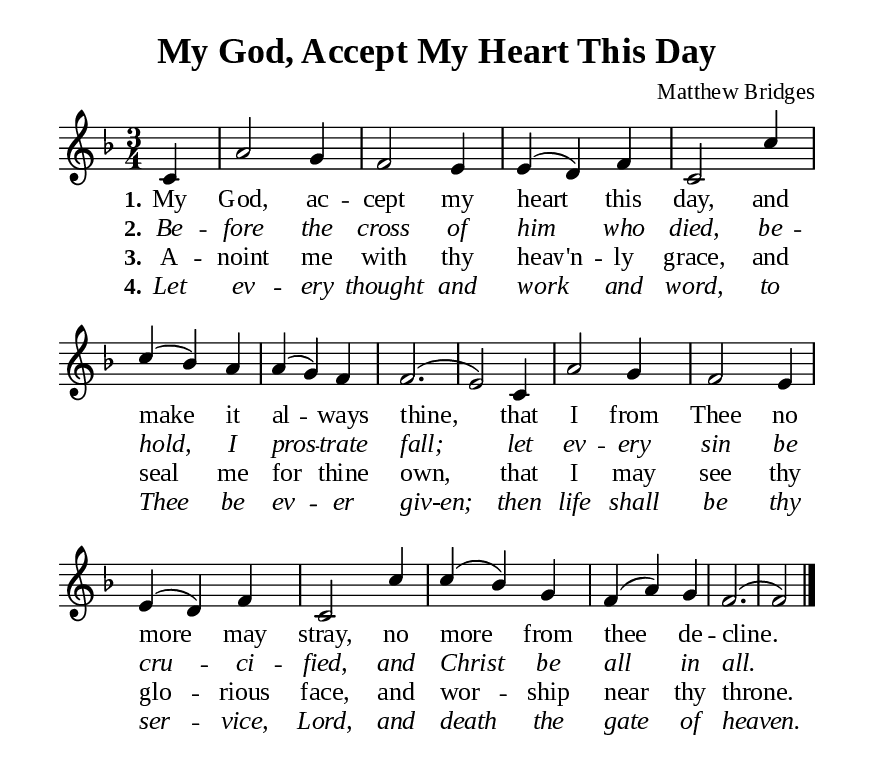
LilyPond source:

\version "2.18.2"

\header {
  title = "My God, Accept My Heart This Day"
  composer = "Matthew Bridges"
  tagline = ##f
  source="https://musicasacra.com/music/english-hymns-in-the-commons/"
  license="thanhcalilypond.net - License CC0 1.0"
}

global= {
  \key f \major
  \time 3/4
  \override Score.BarNumber.break-visibility = ##(#f #f #f)
  \override Lyrics.LyricSpace.minimum-distance = #3.0
}

\paper {
  #(set-paper-size "a5")
  top-margin = 10\mm
  bottom-margin = 5\mm
  left-margin = 10\mm
  right-margin = 10\mm
  indent = #0
  #(define fonts
	 (make-pango-font-tree "Liberation Serif"
	 		       "Liberation Serif"
			       "Liberation Serif"
			       (/ 20 20)))
  system-system-spacing = #'((basic-distance . 3) (padding . 3))
}

printItalic = \with {
  \override LyricText.font-shape = #'italic
}

% Verse music
musicVerseSoprano = \relative c' {
                    \partial 4 c4 |
  %{	01	%} a'2 g4 |
  %{	02	%} f2 e4 |
  %{	03	%} e (d) f |
  %{	04	%} c2 c'4 |
  %{	05	%} c (bes) a |
  %{	06	%} a (g) f |
  %{	07	%} f2. ( |
  %{	08	%} e2) c4 |
  %{	09	%} a'2 g4 |
  %{	10	%} f2 e4 |
  %{	11	%} e (d) f |
  %{	12	%} c2 c'4 |
  %{	13	%} c (bes) g |
  %{	14	%} f (a) g |
  %{	15	%} f2. ( |
                    f2) \bar "|."
}

% Verse lyrics
verseOne = \lyricmode {
  \set stanza = #"1."
  My God, ac -- cept my heart this day, and make it al -- ways thine,
  that I from Thee no more may stray,
  no more from thee de -- cline.
}

verseTwo = \lyricmode {
  \set stanza = #"2."
  Be -- fore the cross of him who died, be -- hold, I pros -- trate fall;
  let ev -- ery sin be cru -- ci -- fied, and Christ be all in all.
}

verseThree = \lyricmode {
  \set stanza = #"3."
  A -- noint me with thy heav'n -- ly grace, and seal me for thine own,
  that I may see thy glo -- rious face, and wor -- ship near thy throne.
}

verseFour = \lyricmode {
  \set stanza = #"4."
  Let ev -- ery thought and work and word, to Thee be ev -- er giv-en;
  then life shall be thy ser -- vice, Lord, and death the gate of heaven.
}

% Layout
\score {
    \new ChoirStaff <<
      \new Staff <<
        \clef "treble"
        \new Voice = "sopranos" { \global \stemUp \slurUp \musicVerseSoprano }
      >>
      \new Lyrics \lyricsto sopranos \verseOne
      \new Lyrics \printItalic \lyricsto sopranos \verseTwo
      \new Lyrics \lyricsto sopranos \verseThree
      \new Lyrics \printItalic \lyricsto sopranos \verseFour
    >>
}
